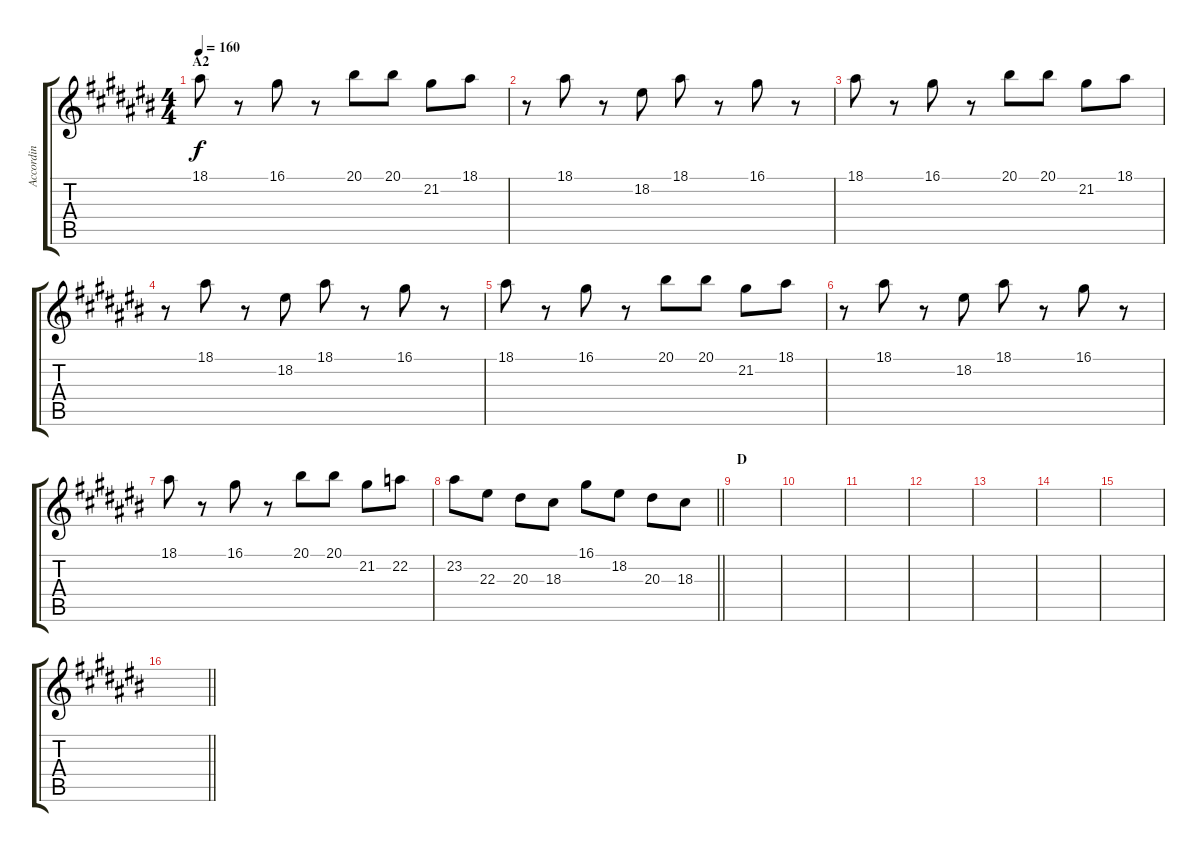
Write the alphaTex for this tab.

\track ("Accordin" "Accordin") {instrument accordion}
\staff {score tabs}
\tuning (E4 B3 G3 D3 A2 E2) {hide}
\ts (4 4)
\section ("" "A2")
\tempo 160
\clef g2
\ks c#
18.1.8{dy f} r.8 16.1.8 r.8 20.1.8 20.1.8 21.2.8 18.1.8 |
r.8 18.1.8 r.8 18.2.8 18.1.8 r.8 16.1.8 r.8 |
18.1.8 r.8 16.1.8 r.8 20.1.8 20.1.8 21.2.8 18.1.8 |
r.8 18.1.8 r.8 18.2.8 18.1.8 r.8 16.1.8 r.8 |
18.1.8 r.8 16.1.8 r.8 20.1.8 20.1.8 21.2.8 18.1.8 |
r.8 18.1.8 r.8 18.2.8 18.1.8 r.8 16.1.8 r.8 |
18.1.8 r.8 16.1.8 r.8 20.1.8 20.1.8 21.2.8 22.2.8 |
\barLineRight lightlight
23.2.8 22.3.8 20.3.8 18.3.8 16.1.8 18.2.8 20.3.8 18.3.8 |
\section ("" "D")
|
|
|
|
|
|
|
\barLineRight lightlight
